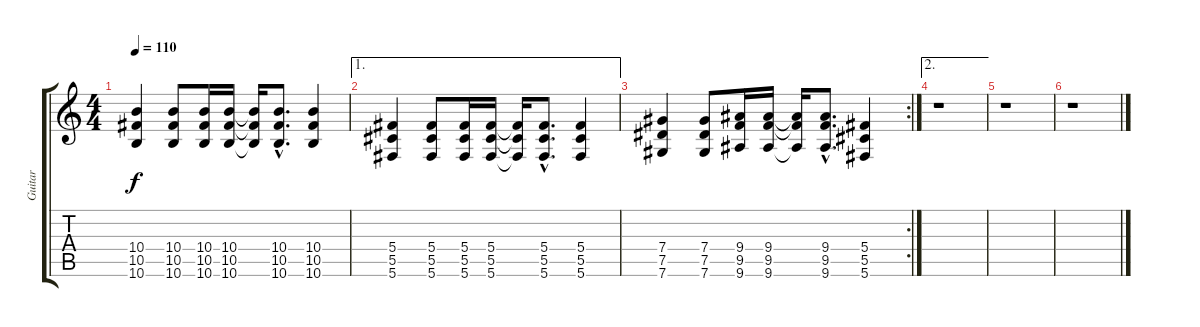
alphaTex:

\track ("Guitar " "Guitar ") {instrument distortionguitar}
\staff {score tabs}
\tuning (Eb4 Bb3 Gb3 Db3 Ab2 Db2) {hide}
\ts (4 4)
\tempo 110
\clef g2
\ks c
(10.4 10.5 10.6).4{dy f} (10.4 10.5 10.6).8 (10.4 10.5 10.6).16 (10.4 10.5 10.6).16 (10.4{t} 10.5{t} 10.6{t}).16 (10.4{hac} 10.5{hac} 10.6{hac}).8{d} (10.4 10.5 10.6).4 |
\ae 1
(5.4 5.5 5.6).4 (5.4 5.5 5.6).8 (5.4 5.5 5.6).16 (5.4 5.5 5.6).16 (5.4{t} 5.5{t} 5.6{t}).16 (5.4{hac} 5.5{hac} 5.6{hac}).8{d} (5.4 5.5 5.6).4 |
\rc 2
(7.4 7.5 7.6).4 (7.4 7.5 7.6).8 (9.4 9.5 9.6).16 (9.4 9.5 9.6).16 (9.4{t} 9.5{t} 9.6{t}).16 (9.4{hac} 9.5{hac} 9.6{hac}).8{d} (5.4 5.5 5.6).4 |
\ae 2
r.1 |
r.1 |
r.1
